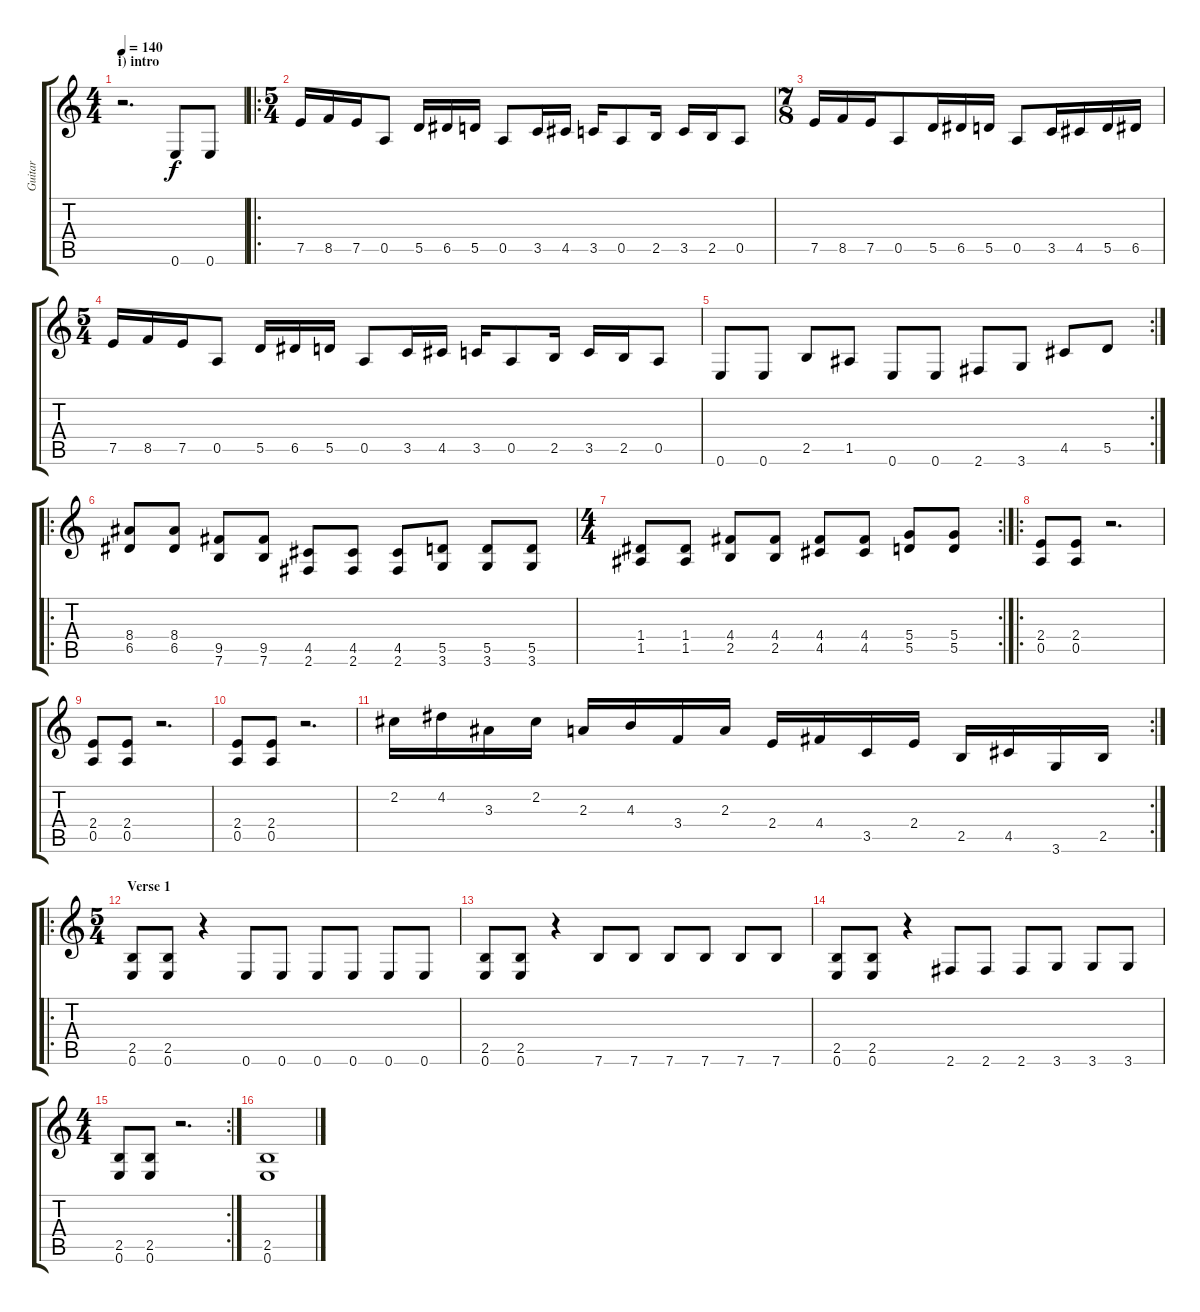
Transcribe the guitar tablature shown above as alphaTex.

\track ("Guitar" "Guitar") {instrument distortionguitar}
\staff {score tabs}
\tuning (E4 B3 G3 D3 A2 E2) {hide}
\ts (4 4)
\section ("" "i) intro")
\tempo 140
\clef g2
\ks c
r.2{d dy f instrument distortionguitar} 0.6.8 0.6.8 |
\ro
\ts (5 4)
7.5.16 8.5.16 7.5.16 0.5.8 5.5.16 6.5.16 5.5.16 0.5.8 3.5.16 4.5.16 3.5.16 0.5.8 2.5.16 3.5.16 2.5.16 0.5.8 |
\ts (7 8)
7.5.16 8.5.16 7.5.16 0.5.8 5.5.16 6.5.16 5.5.16 0.5.8 3.5.16 4.5.16 5.5.16 6.5.16 |
\ts (5 4)
7.5.16 8.5.16 7.5.16 0.5.8 5.5.16 6.5.16 5.5.16 0.5.8 3.5.16 4.5.16 3.5.16 0.5.8 2.5.16 3.5.16 2.5.16 0.5.8 |
\rc 2
0.6.8 0.6.8 2.5.8 1.5.8 0.6.8 0.6.8 2.6.8 3.6.8 4.5.8 5.5.8 |
\ro
(8.4 6.5).8 (8.4 6.5).8 (9.5 7.6).8 (9.5 7.6).8 (4.5 2.6).8 (4.5 2.6).8 (4.5 2.6).8 (5.5 3.6).8 (5.5 3.6).8 (5.5 3.6).8 |
\rc 2
\ts (4 4)
(1.4 1.5).8 (1.4 1.5).8 (4.4 2.5).8 (4.4 2.5).8 (4.4 4.5).8 (4.4 4.5).8 (5.4 5.5).8 (5.4 5.5).8 |
\ro
(2.4 0.5).8 (2.4 0.5).8 r.2{d} |
(2.4 0.5).8 (2.4 0.5).8 r.2{d} |
(2.4 0.5).8 (2.4 0.5).8 r.2{d} |
\rc 2
2.2.16 4.2.16 3.3.16 2.2.16 2.3.16 4.3.16 3.4.16 2.3.16 2.4.16 4.4.16 3.5.16 2.4.16 2.5.16 4.5.16 3.6.16 2.5.16 |
\ro
\ts (5 4)
\section ("" "Verse 1")
(2.5 0.6).8 (2.5 0.6).8 r.4 0.6.8 0.6.8 0.6.8 0.6.8 0.6.8 0.6.8 |
(2.5 0.6).8 (2.5 0.6).8 r.4 7.6.8 7.6.8 7.6.8 7.6.8 7.6.8 7.6.8 |
(2.5 0.6).8 (2.5 0.6).8 r.4 2.6.8 2.6.8 2.6.8 3.6.8 3.6.8 3.6.8 |
\rc 2
\ts (4 4)
(2.5 0.6).8 (2.5 0.6).8 r.2{d} |
(2.5 0.6).1
